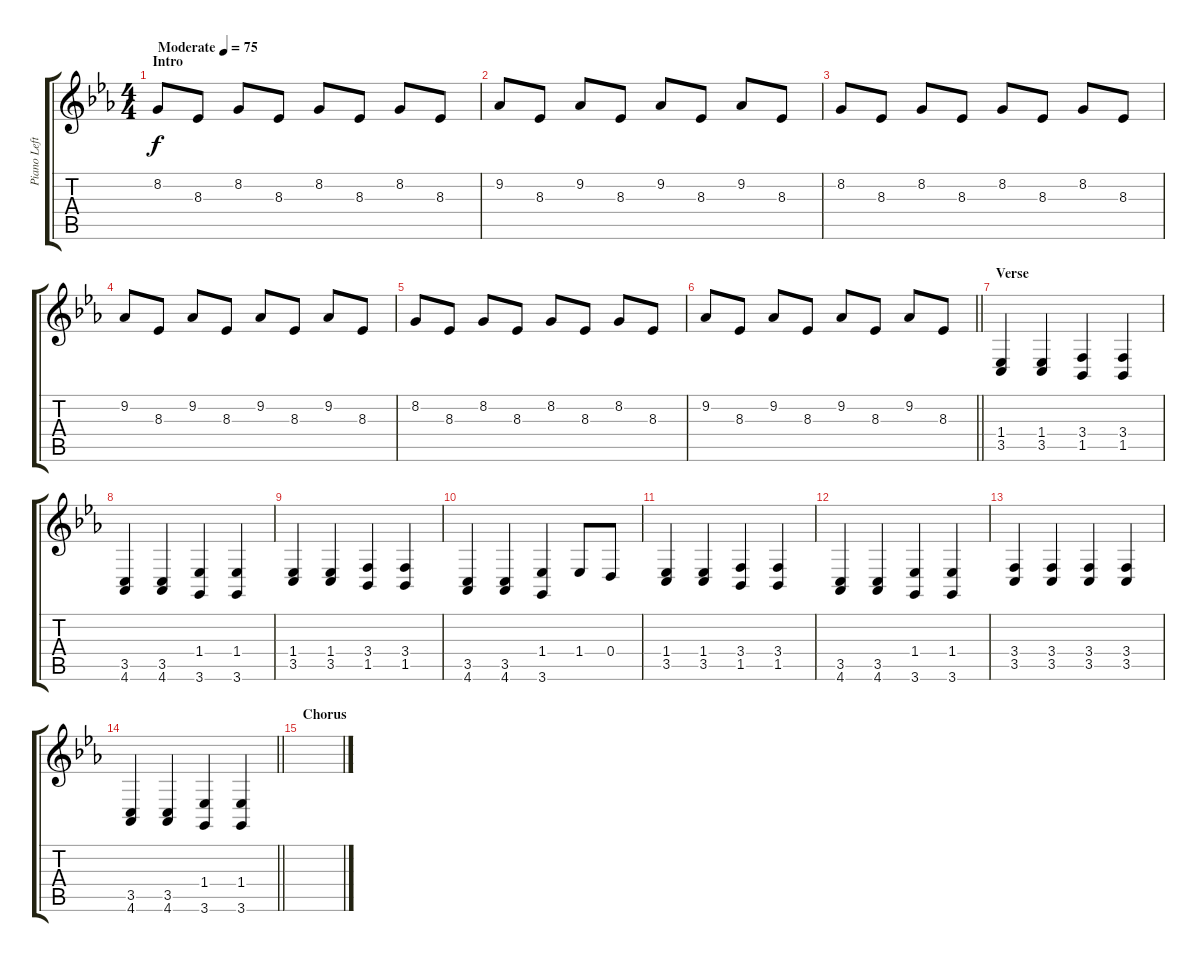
\track ("Piano Left hand" "Piano Left") {instrument brightacousticpiano}
\staff {score tabs}
\tuning (E4 B3 G3 D3 A2 E2) {hide}
\ts (4 4)
\section ("" "Intro")
\tempo (75 "Moderate")
\clef g2
\ks eb
8.2.8{dy f instrument brightacousticpiano} 8.3.8 8.2.8 8.3.8 8.2.8 8.3.8 8.2.8 8.3.8 |
9.2.8 8.3.8 9.2.8 8.3.8 9.2.8 8.3.8 9.2.8 8.3.8 |
8.2.8 8.3.8 8.2.8 8.3.8 8.2.8 8.3.8 8.2.8 8.3.8 |
9.2.8 8.3.8 9.2.8 8.3.8 9.2.8 8.3.8 9.2.8 8.3.8 |
8.2.8 8.3.8 8.2.8 8.3.8 8.2.8 8.3.8 8.2.8 8.3.8 |
\barLineRight lightlight
9.2.8 8.3.8 9.2.8 8.3.8 9.2.8 8.3.8 9.2.8 8.3.8 |
\section ("" "Verse")
(1.4 3.5).4 (1.4 3.5).4 (3.4 1.5).4 (3.4 1.5).4 |
(3.5 4.6).4 (3.5 4.6).4 (1.4 3.6).4 (1.4 3.6).4 |
(1.4 3.5).4 (1.4 3.5).4 (3.4 1.5).4 (3.4 1.5).4 |
(3.5 4.6).4 (3.5 4.6).4 (1.4 3.6).4 1.4.8 0.4.8 |
(1.4 3.5).4 (1.4 3.5).4 (3.4 1.5).4 (3.4 1.5).4 |
(3.5 4.6).4 (3.5 4.6).4 (1.4 3.6).4 (1.4 3.6).4 |
(3.4 3.5).4 (3.4 3.5).4 (3.4 3.5).4 (3.4 3.5).4 |
\barLineRight lightlight
(3.5 4.6).4 (3.5 4.6).4 (1.4 3.6).4 (1.4 3.6).4 |
\section ("" "Chorus")
